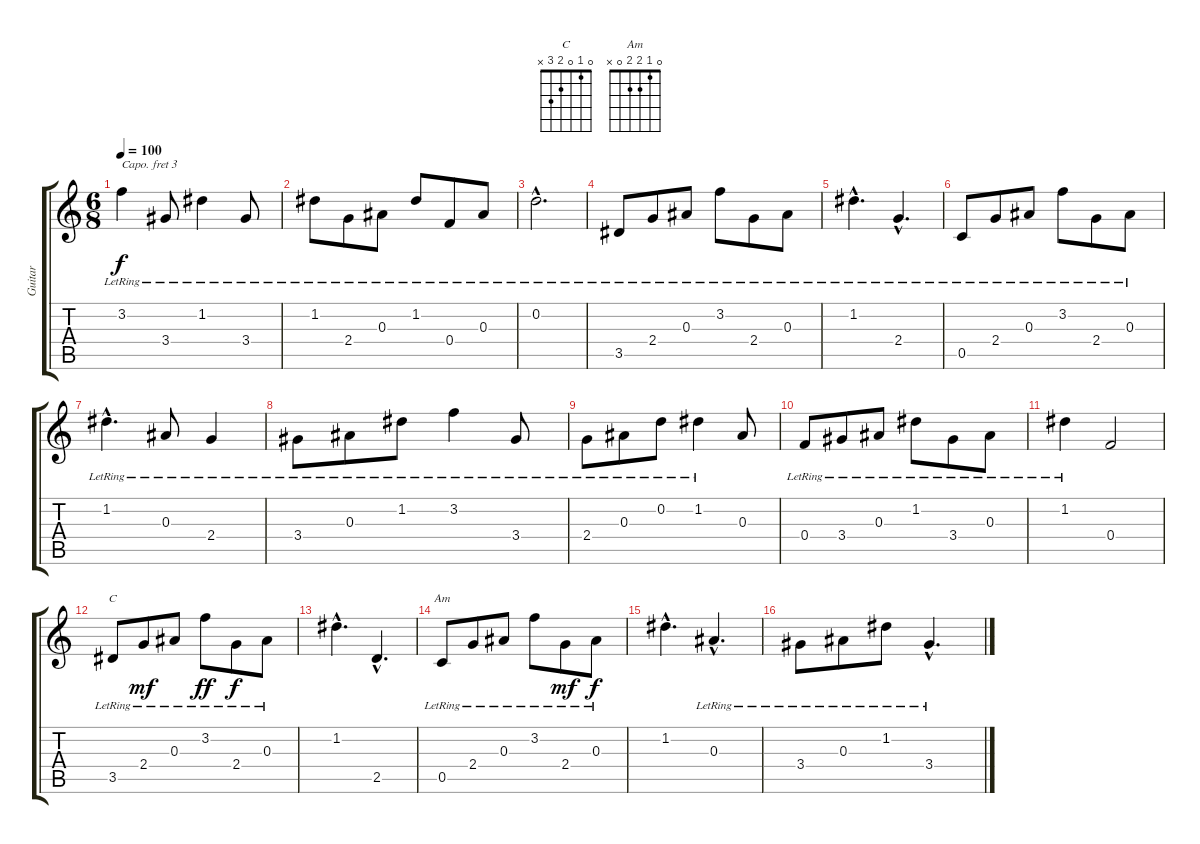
\track ("Guitar" "Guitar") {instrument acousticguitarsteel}
\staff {score tabs}
\capo 3
\tuning (E4 B3 G3 D3 A2 E2) {hide}
\chord ("C" 0 1 0 2 3 x)
\chord ("Am" 0 1 2 2 0 x)
\ts (6 8)
\tempo 100
\clef g2
\ks c
3.2{lr}.4{dy f} 3.4{lr}.8 1.2{lr}.4 3.4{lr}.8 |
1.2{lr}.8 2.4{lr}.8 0.3{lr}.8 1.2{lr}.8 0.4{lr}.8 0.3{lr}.8 |
0.2{hac lr}.2{d} |
3.5{lr}.8 2.4{lr}.8 0.3{lr}.8 3.2{lr}.8 2.4{lr}.8 0.3{lr}.8 |
1.2{hac lr}.4{d} 2.4{hac lr}.4{d} |
0.5{lr}.8 2.4{lr}.8 0.3{lr}.8 3.2{lr}.8 2.4{lr}.8 0.3{lr}.8 |
1.2{hac lr}.4{d} 0.3{lr}.8 2.4{lr}.4 |
3.4{lr}.8 0.3{lr}.8 1.2{lr}.8 3.2{lr}.4 3.4{lr}.8 |
2.4{lr}.8 0.3{lr}.8 0.2{lr}.8 1.2{lr}.4 0.3.8 |
0.4{lr}.8 3.4{lr}.8 0.3{lr}.8 1.2{lr}.8 3.4{lr}.8 0.3{lr}.8 |
1.2{lr}.4 0.4.2 |
3.5{lr}.8{ch "C"} 2.4{lr}.8{dy mf} 0.3{lr}.8 3.2{lr}.8{dy ff} 2.4{lr}.8{dy f} 0.3{lr}.8 |
1.2{hac}.4{d} 2.5{hac}.4{d} |
0.5{lr}.8{ch "Am"} 2.4{lr}.8 0.3{lr}.8 3.2{lr}.8 2.4{lr}.8{dy mf} 0.3{lr}.8{dy f} |
1.2{hac}.4{d} 0.3{hac lr}.4{d} |
3.4{lr}.8 0.3{lr}.8 1.2{lr}.8 3.4{hac lr}.4{d}
